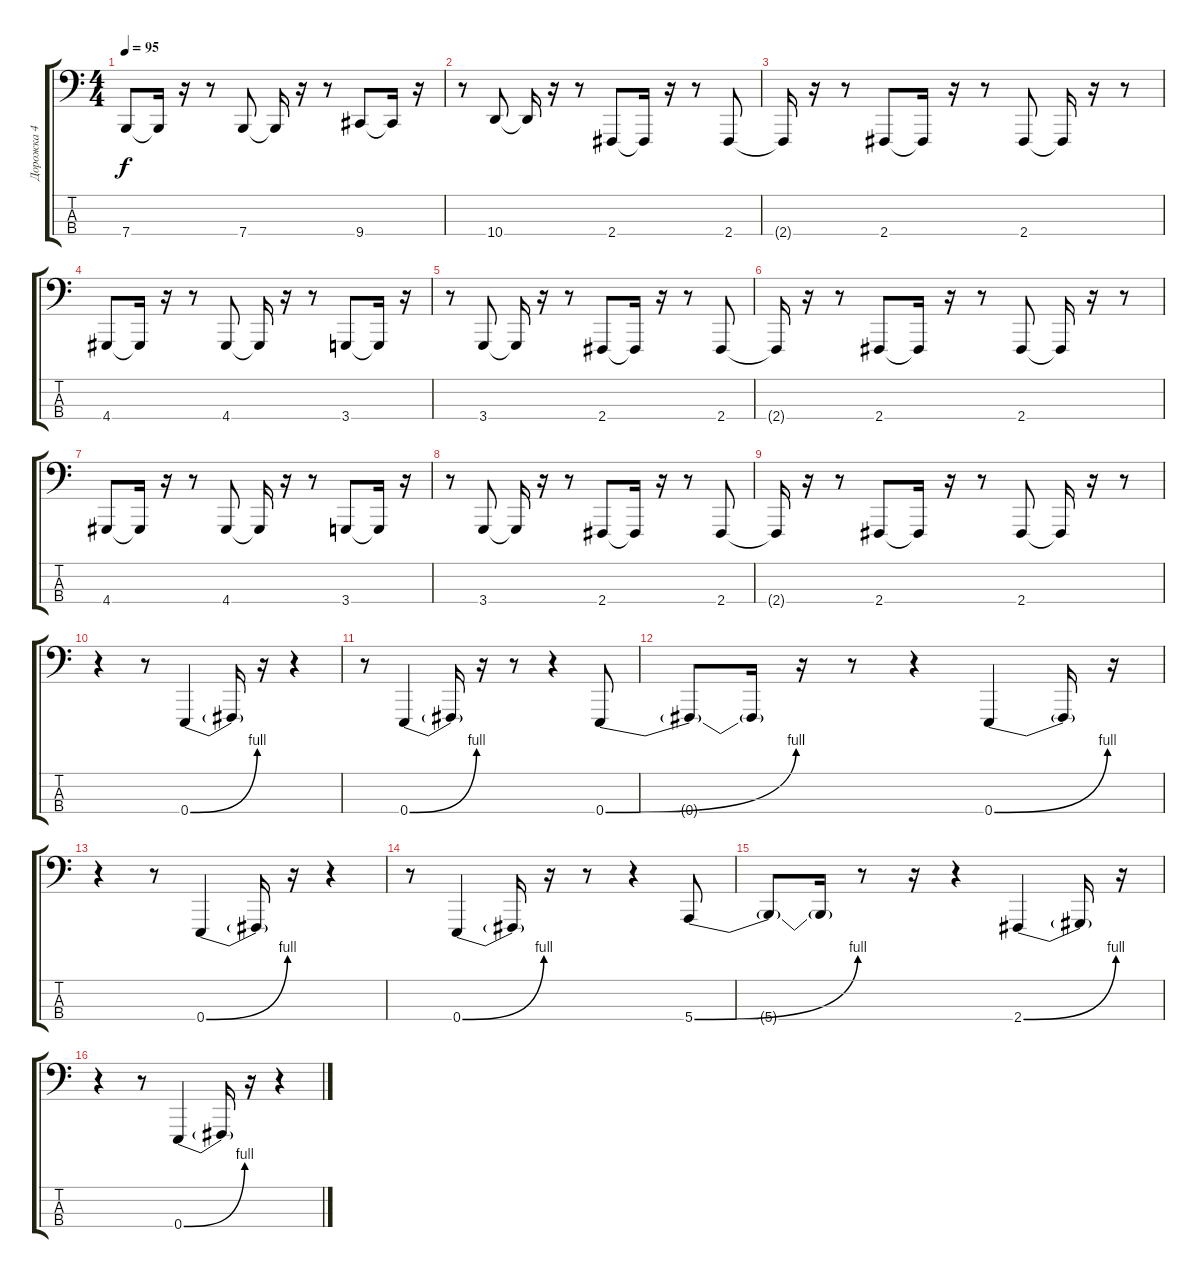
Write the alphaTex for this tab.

\track ("Дорожка 4" "Дорожка 4") {instrument lead8bassandlead}
\staff {score tabs}
\tuning (G2 D2 A1 E1) {hide}
\ts (4 4)
\tempo 95
\clef f4
\ks c
7.4.8{dy f} 7.4{t}.16 r.16 r.8 7.4.8 7.4{t}.16 r.16 r.8 9.4.8 9.4{t}.16 r.16 |
r.8 10.4.8 10.4{t}.16 r.16 r.8 2.4.8 2.4{t}.16 r.16 r.8 2.4.8 |
2.4{t}.16 r.16 r.8 2.4.8 2.4{t}.16 r.16 r.8 2.4.8 2.4{t}.16 r.16 r.8 |
4.4.8 4.4{t}.16 r.16 r.8 4.4.8 4.4{t}.16 r.16 r.8 3.4.8 3.4{t}.16 r.16 |
r.8 3.4.8 3.4{t}.16 r.16 r.8 2.4.8 2.4{t}.16 r.16 r.8 2.4.8 |
2.4{t}.16 r.16 r.8 2.4.8 2.4{t}.16 r.16 r.8 2.4.8 2.4{t}.16 r.16 r.8 |
4.4.8 4.4{t}.16 r.16 r.8 4.4.8 4.4{t}.16 r.16 r.8 3.4.8 3.4{t}.16 r.16 |
r.8 3.4.8 3.4{t}.16 r.16 r.8 2.4.8 2.4{t}.16 r.16 r.8 2.4.8 |
2.4{t}.16 r.16 r.8 2.4.8 2.4{t}.16 r.16 r.8 2.4.8 2.4{t}.16 r.16 r.8 |
r.4 r.8 0.4{be (bend 0 0 60 4)}.4 0.4{t}.16 r.16 r.4 |
r.8 0.4{be (bend 0 0 60 4)}.4 0.4{t}.16 r.16 r.8 r.4 0.4{be (bend 0 0 60 4)}.8 |
0.4{t}.8 0.4{t}.16 r.16 r.8 r.4 0.4{be (bend 0 0 60 4)}.4 0.4{t}.16 r.16 |
r.4 r.8 0.4{be (bend 0 0 60 4)}.4 0.4{t}.16 r.16 r.4 |
r.8 0.4{be (bend 0 0 60 4)}.4 0.4{t}.16 r.16 r.8 r.4 5.4{be (bend 0 0 60 4)}.8 |
5.4{t}.8 5.4{t}.16 r.8 r.16 r.4 2.4{be (bend 0 0 60 4)}.4 2.4{t}.16 r.16 |
r.4 r.8 0.4{be (bend 0 0 60 4)}.4 0.4{t}.16 r.16 r.4
